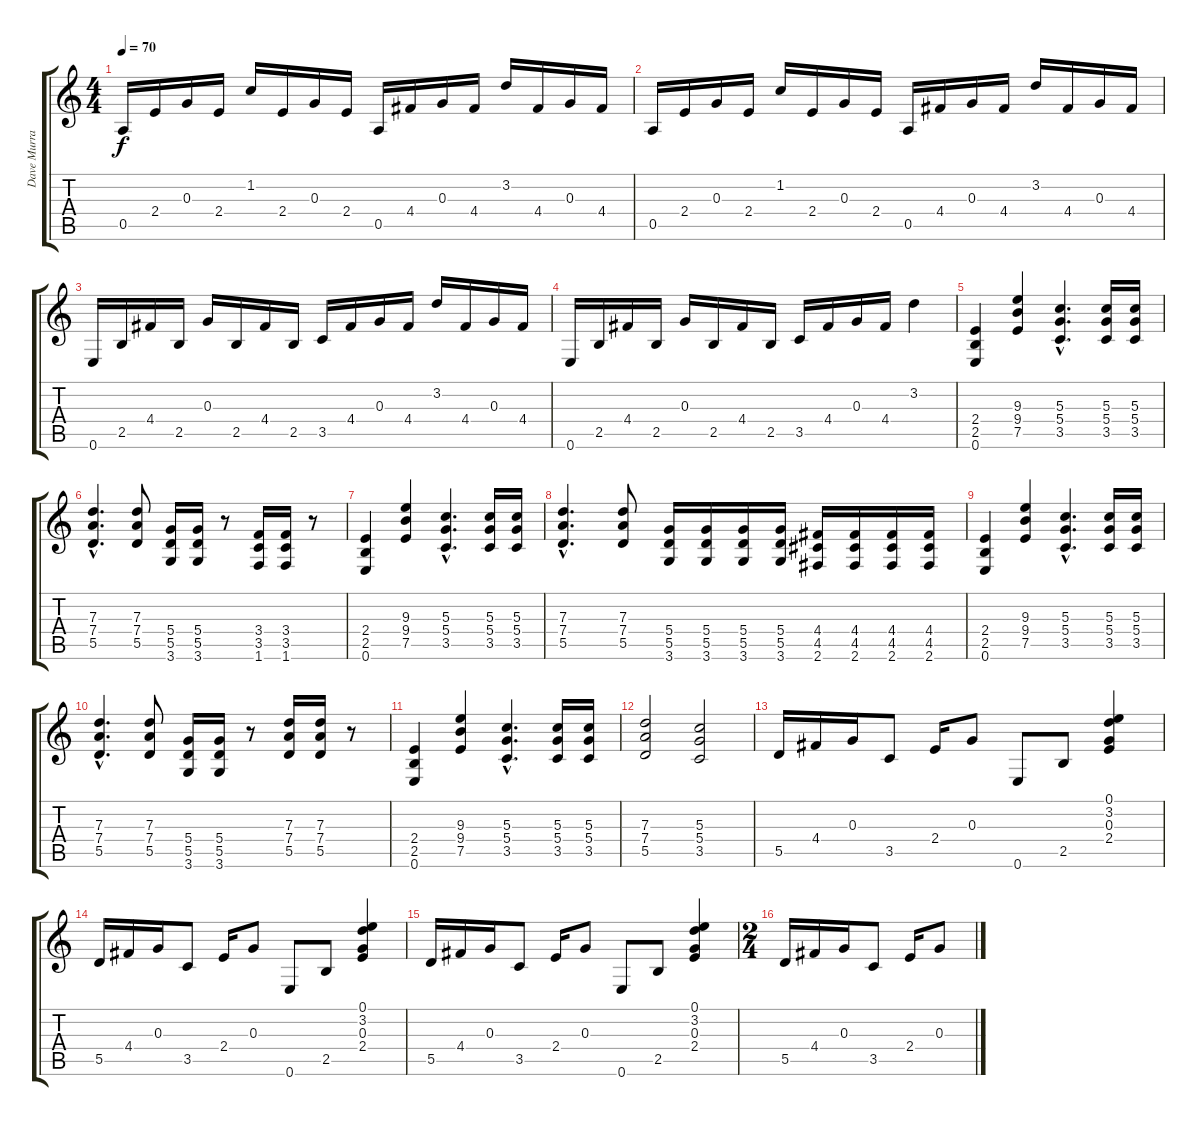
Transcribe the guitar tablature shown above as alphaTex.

\track ("Dave Murray" "Dave Murra") {instrument distortionguitar}
\staff {score tabs}
\tuning (E4 B3 G3 D3 A2 E2) {hide}
\ts (4 4)
\tempo 70
\clef g2
\ks c
0.5.16{dy f} 2.4.16 0.3.16 2.4.16 1.2.16 2.4.16 0.3.16 2.4.16 0.5.16 4.4.16 0.3.16 4.4.16 3.2.16 4.4.16 0.3.16 4.4.16 |
0.5.16 2.4.16 0.3.16 2.4.16 1.2.16 2.4.16 0.3.16 2.4.16 0.5.16 4.4.16 0.3.16 4.4.16 3.2.16 4.4.16 0.3.16 4.4.16 |
0.6.16 2.5.16 4.4.16 2.5.16 0.3.16 2.5.16 4.4.16 2.5.16 3.5.16 4.4.16 0.3.16 4.4.16 3.2.16 4.4.16 0.3.16 4.4.16 |
0.6.16 2.5.16 4.4.16 2.5.16 0.3.16 2.5.16 4.4.16 2.5.16 3.5.16 4.4.16 0.3.16 4.4.16 3.2.4 |
(2.4 2.5 0.6).4{instrument distortionguitar} (9.3 9.4 7.5).4 (5.3{hac} 5.4{hac} 3.5{hac}).4{d} (5.3 5.4 3.5).16 (5.3 5.4 3.5).16 |
(7.3{hac} 7.4{hac} 5.5{hac}).4{d} (7.3 7.4 5.5).8 (5.4 5.5 3.6).16 (5.4 5.5 3.6).16 r.8 (3.4 3.5 1.6).16 (3.4 3.5 1.6).16 r.8 |
(2.4 2.5 0.6).4 (9.3 9.4 7.5).4 (5.3{hac} 5.4{hac} 3.5{hac}).4{d} (5.3 5.4 3.5).16 (5.3 5.4 3.5).16 |
(7.3{hac} 7.4{hac} 5.5{hac}).4{d} (7.3 7.4 5.5).8 (5.4 5.5 3.6).16 (5.4 5.5 3.6).16 (5.4 5.5 3.6).16 (5.4 5.5 3.6).16 (4.4 4.5 2.6).16 (4.4 4.5 2.6).16 (4.4 4.5 2.6).16 (4.4 4.5 2.6).16 |
(2.4 2.5 0.6).4 (9.3 9.4 7.5).4 (5.3{hac} 5.4{hac} 3.5{hac}).4{d} (5.3 5.4 3.5).16 (5.3 5.4 3.5).16 |
(7.3{hac} 7.4{hac} 5.5{hac}).4{d} (7.3 7.4 5.5).8 (5.4 5.5 3.6).16 (5.4 5.5 3.6).16 r.8 (7.3 7.4 5.5).16 (7.3 7.4 5.5).16 r.8 |
(2.4 2.5 0.6).4 (9.3 9.4 7.5).4 (5.3{hac} 5.4{hac} 3.5{hac}).4{d} (5.3 5.4 3.5).16 (5.3 5.4 3.5).16 |
(7.3 7.4 5.5).2 (5.3 5.4 3.5).2 |
5.5.16{instrument acousticguitarsteel} 4.4.16 0.3.16 3.5.8 2.4.16 0.3.8 0.6.8 2.5.8 (0.1 3.2 0.3 2.4).4 |
5.5.16 4.4.16 0.3.16 3.5.8 2.4.16 0.3.8 0.6.8 2.5.8 (0.1 3.2 0.3 2.4).4 |
5.5.16 4.4.16 0.3.16 3.5.8 2.4.16 0.3.8 0.6.8 2.5.8 (0.1 3.2 0.3 2.4).4 |
\ts (2 4)
5.5.16 4.4.16 0.3.16 3.5.8 2.4.16 0.3.8
